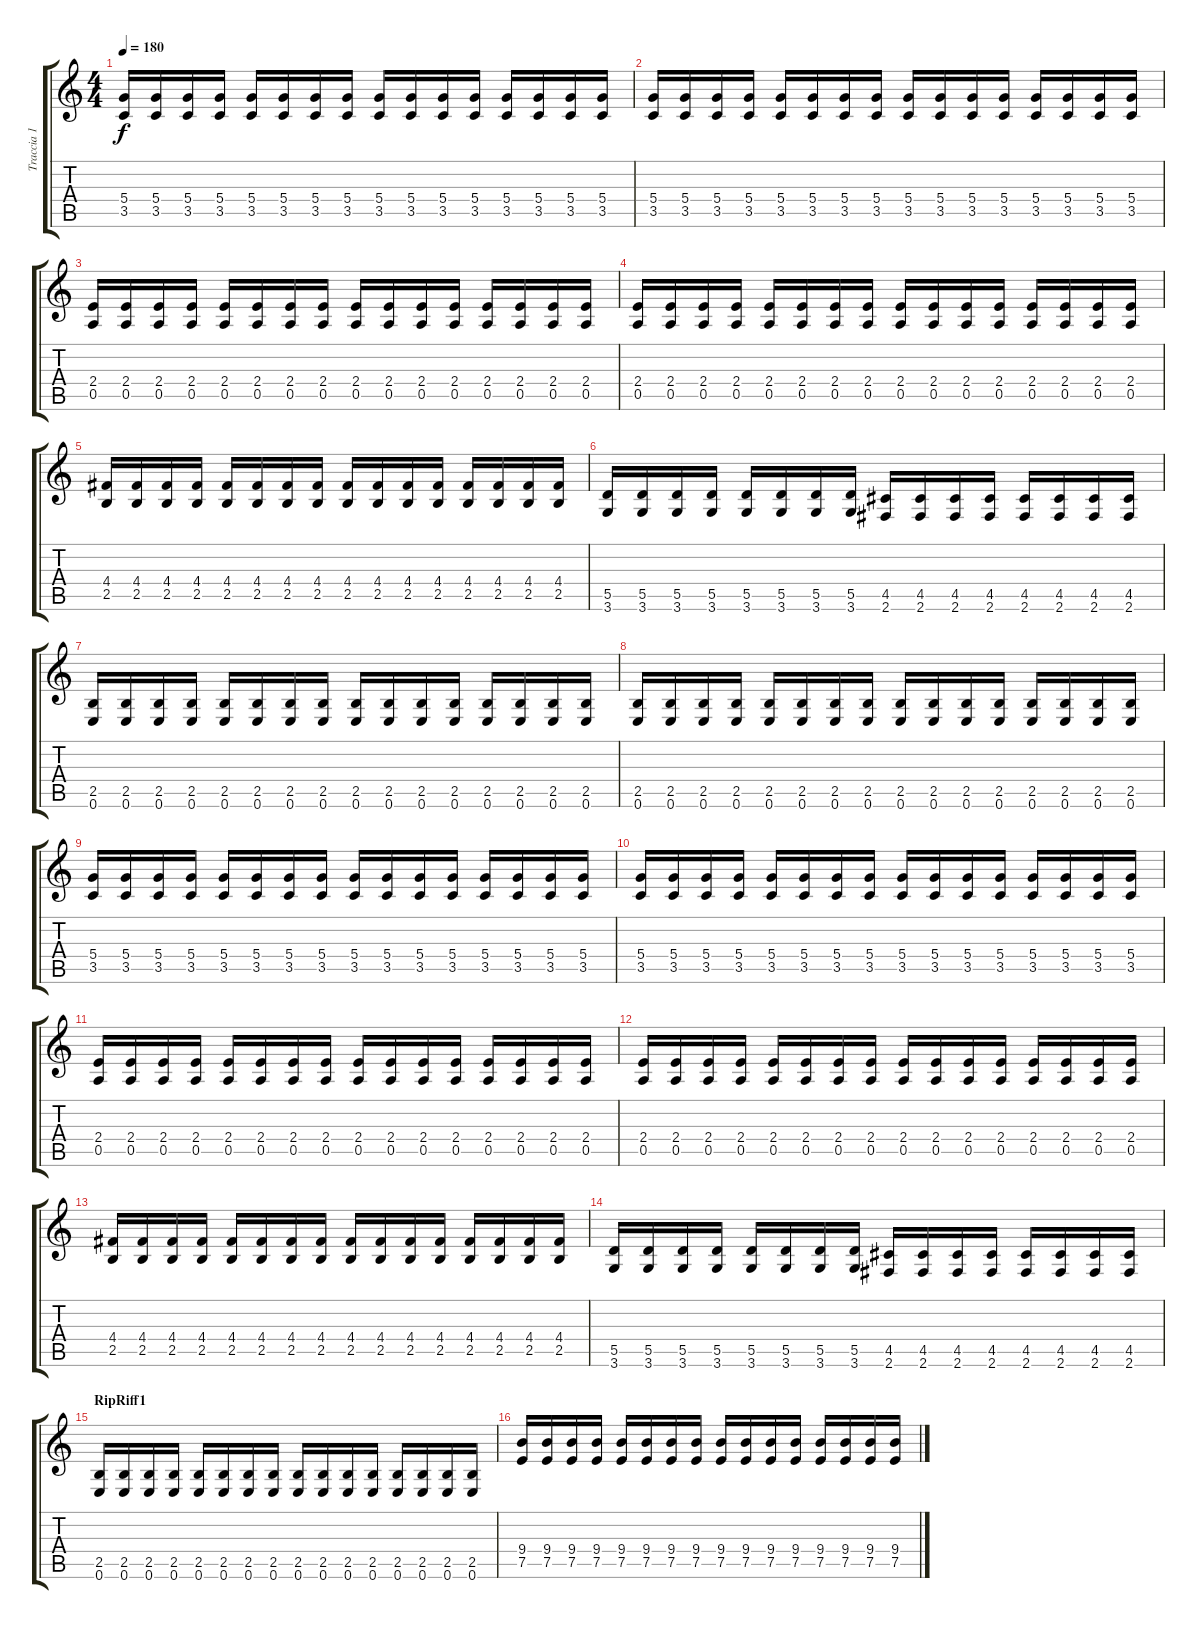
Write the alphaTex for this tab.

\track ("Traccia 1" "Traccia 1") {instrument overdrivenguitar}
\staff {score tabs}
\tuning (E4 B3 G3 D3 A2 E2) {hide}
\ts (4 4)
\tempo 180
\clef g2
\ks c
(5.4 3.5).16{dy f} (5.4 3.5).16 (5.4 3.5).16 (5.4 3.5).16 (5.4 3.5).16 (5.4 3.5).16 (5.4 3.5).16 (5.4 3.5).16 (5.4 3.5).16 (5.4 3.5).16 (5.4 3.5).16 (5.4 3.5).16 (5.4 3.5).16 (5.4 3.5).16 (5.4 3.5).16 (5.4 3.5).16 |
(5.4 3.5).16 (5.4 3.5).16 (5.4 3.5).16 (5.4 3.5).16 (5.4 3.5).16 (5.4 3.5).16 (5.4 3.5).16 (5.4 3.5).16 (5.4 3.5).16 (5.4 3.5).16 (5.4 3.5).16 (5.4 3.5).16 (5.4 3.5).16 (5.4 3.5).16 (5.4 3.5).16 (5.4 3.5).16 |
(2.4 0.5).16 (2.4 0.5).16 (2.4 0.5).16 (2.4 0.5).16 (2.4 0.5).16 (2.4 0.5).16 (2.4 0.5).16 (2.4 0.5).16 (2.4 0.5).16 (2.4 0.5).16 (2.4 0.5).16 (2.4 0.5).16 (2.4 0.5).16 (2.4 0.5).16 (2.4 0.5).16 (2.4 0.5).16 |
(2.4 0.5).16 (2.4 0.5).16 (2.4 0.5).16 (2.4 0.5).16 (2.4 0.5).16 (2.4 0.5).16 (2.4 0.5).16 (2.4 0.5).16 (2.4 0.5).16 (2.4 0.5).16 (2.4 0.5).16 (2.4 0.5).16 (2.4 0.5).16 (2.4 0.5).16 (2.4 0.5).16 (2.4 0.5).16 |
(4.4 2.5).16 (4.4 2.5).16 (4.4 2.5).16 (4.4 2.5).16 (4.4 2.5).16 (4.4 2.5).16 (4.4 2.5).16 (4.4 2.5).16 (4.4 2.5).16 (4.4 2.5).16 (4.4 2.5).16 (4.4 2.5).16 (4.4 2.5).16 (4.4 2.5).16 (4.4 2.5).16 (4.4 2.5).16 |
(5.5 3.6).16 (5.5 3.6).16 (5.5 3.6).16 (5.5 3.6).16 (5.5 3.6).16 (5.5 3.6).16 (5.5 3.6).16 (5.5 3.6).16 (4.5 2.6).16 (4.5 2.6).16 (4.5 2.6).16 (4.5 2.6).16 (4.5 2.6).16 (4.5 2.6).16 (4.5 2.6).16 (4.5 2.6).16 |
(2.5 0.6).16 (2.5 0.6).16 (2.5 0.6).16 (2.5 0.6).16 (2.5 0.6).16 (2.5 0.6).16 (2.5 0.6).16 (2.5 0.6).16 (2.5 0.6).16 (2.5 0.6).16 (2.5 0.6).16 (2.5 0.6).16 (2.5 0.6).16 (2.5 0.6).16 (2.5 0.6).16 (2.5 0.6).16 |
(2.5 0.6).16 (2.5 0.6).16 (2.5 0.6).16 (2.5 0.6).16 (2.5 0.6).16 (2.5 0.6).16 (2.5 0.6).16 (2.5 0.6).16 (2.5 0.6).16 (2.5 0.6).16 (2.5 0.6).16 (2.5 0.6).16 (2.5 0.6).16 (2.5 0.6).16 (2.5 0.6).16 (2.5 0.6).16 |
(5.4 3.5).16 (5.4 3.5).16 (5.4 3.5).16 (5.4 3.5).16 (5.4 3.5).16 (5.4 3.5).16 (5.4 3.5).16 (5.4 3.5).16 (5.4 3.5).16 (5.4 3.5).16 (5.4 3.5).16 (5.4 3.5).16 (5.4 3.5).16 (5.4 3.5).16 (5.4 3.5).16 (5.4 3.5).16 |
(5.4 3.5).16 (5.4 3.5).16 (5.4 3.5).16 (5.4 3.5).16 (5.4 3.5).16 (5.4 3.5).16 (5.4 3.5).16 (5.4 3.5).16 (5.4 3.5).16 (5.4 3.5).16 (5.4 3.5).16 (5.4 3.5).16 (5.4 3.5).16 (5.4 3.5).16 (5.4 3.5).16 (5.4 3.5).16 |
(2.4 0.5).16 (2.4 0.5).16 (2.4 0.5).16 (2.4 0.5).16 (2.4 0.5).16 (2.4 0.5).16 (2.4 0.5).16 (2.4 0.5).16 (2.4 0.5).16 (2.4 0.5).16 (2.4 0.5).16 (2.4 0.5).16 (2.4 0.5).16 (2.4 0.5).16 (2.4 0.5).16 (2.4 0.5).16 |
(2.4 0.5).16 (2.4 0.5).16 (2.4 0.5).16 (2.4 0.5).16 (2.4 0.5).16 (2.4 0.5).16 (2.4 0.5).16 (2.4 0.5).16 (2.4 0.5).16 (2.4 0.5).16 (2.4 0.5).16 (2.4 0.5).16 (2.4 0.5).16 (2.4 0.5).16 (2.4 0.5).16 (2.4 0.5).16 |
(4.4 2.5).16 (4.4 2.5).16 (4.4 2.5).16 (4.4 2.5).16 (4.4 2.5).16 (4.4 2.5).16 (4.4 2.5).16 (4.4 2.5).16 (4.4 2.5).16 (4.4 2.5).16 (4.4 2.5).16 (4.4 2.5).16 (4.4 2.5).16 (4.4 2.5).16 (4.4 2.5).16 (4.4 2.5).16 |
(5.5 3.6).16 (5.5 3.6).16 (5.5 3.6).16 (5.5 3.6).16 (5.5 3.6).16 (5.5 3.6).16 (5.5 3.6).16 (5.5 3.6).16 (4.5 2.6).16 (4.5 2.6).16 (4.5 2.6).16 (4.5 2.6).16 (4.5 2.6).16 (4.5 2.6).16 (4.5 2.6).16 (4.5 2.6).16 |
\section ("" "RipRiff1")
(2.5 0.6).16 (2.5 0.6).16 (2.5 0.6).16 (2.5 0.6).16 (2.5 0.6).16 (2.5 0.6).16 (2.5 0.6).16 (2.5 0.6).16 (2.5 0.6).16 (2.5 0.6).16 (2.5 0.6).16 (2.5 0.6).16 (2.5 0.6).16 (2.5 0.6).16 (2.5 0.6).16 (2.5 0.6).16 |
(9.4 7.5).16 (9.4 7.5).16 (9.4 7.5).16 (9.4 7.5).16 (9.4 7.5).16 (9.4 7.5).16 (9.4 7.5).16 (9.4 7.5).16 (9.4 7.5).16 (9.4 7.5).16 (9.4 7.5).16 (9.4 7.5).16 (9.4 7.5).16 (9.4 7.5).16 (9.4 7.5).16 (9.4 7.5).16
